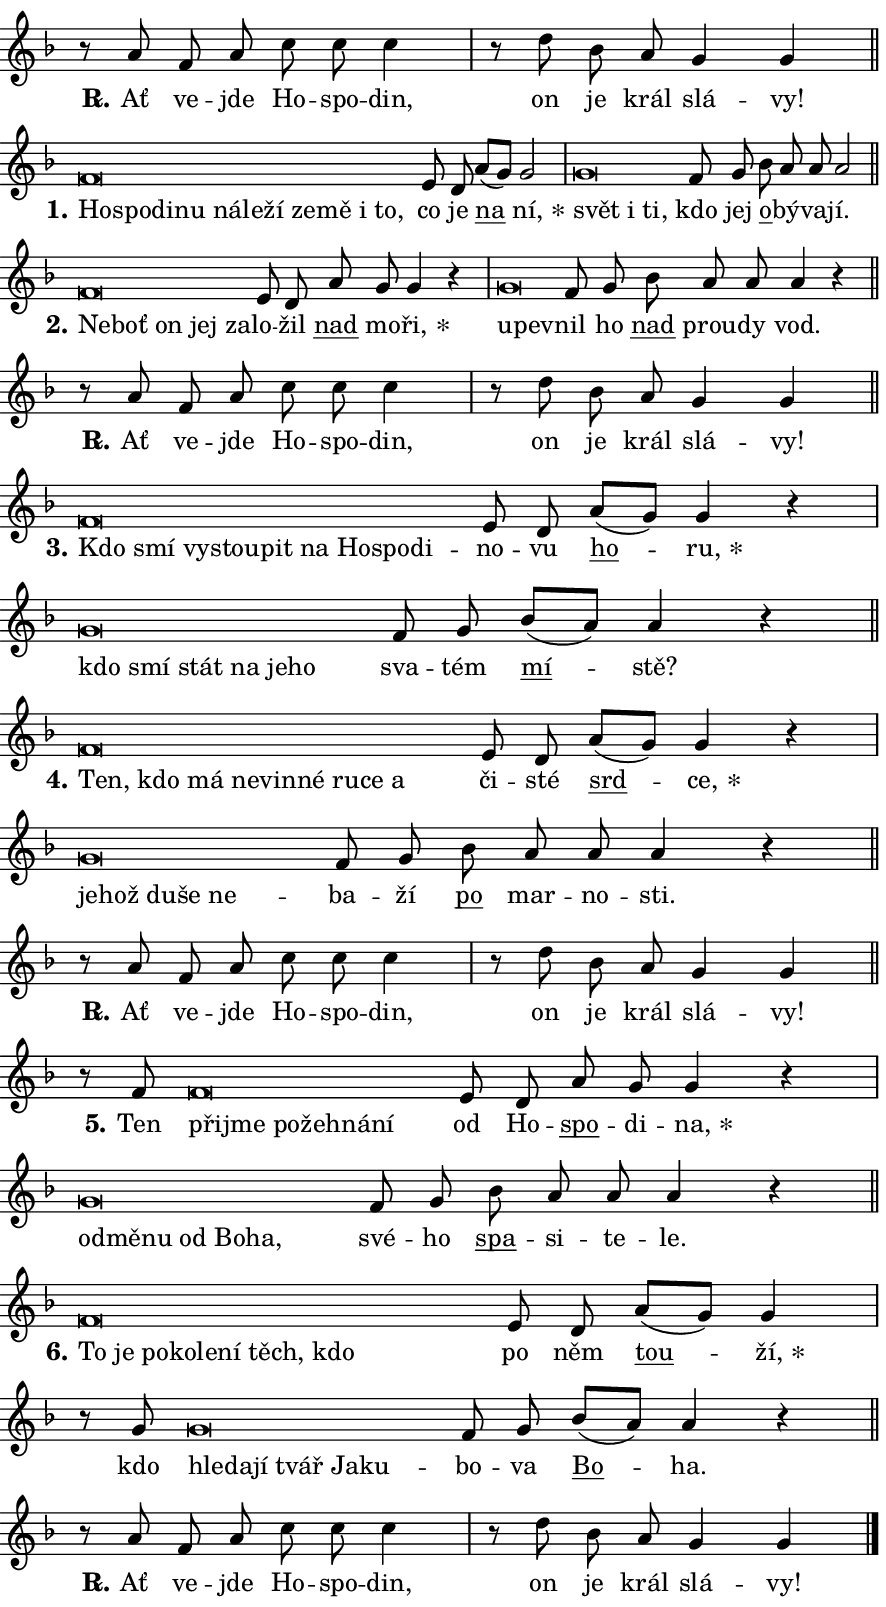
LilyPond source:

\version "2.24.0"
\header { tagline = "" }
\paper {
  indent = 0\cm
  top-margin = 0\cm
  right-margin = 0.13\cm % to fit lyric hyphens
  bottom-margin = 0\cm
  left-margin = 0\cm
  paper-width = 15\cm
  page-breaking = #ly:one-page-breaking
  system-system-spacing.basic-distance = #11
  score-system-spacing.basic-distance = #11
  ragged-last = ##f
}


%% Author: Thomas Morley
%% https://lists.gnu.org/archive/html/lilypond-user/2020-05/msg00002.html
#(define (line-position grob)
"Returns position of @var[grob} in current system:
   @code{'start}, if at first time-step
   @code{'end}, if at last time-step
   @code{'middle} otherwise
"
  (let* ((col (ly:item-get-column grob))
         (ln (ly:grob-object col 'left-neighbor))
         (rn (ly:grob-object col 'right-neighbor))
         (col-to-check-left (if (ly:grob? ln) ln col))
         (col-to-check-right (if (ly:grob? rn) rn col))
         (break-dir-left
           (and
             (ly:grob-property col-to-check-left 'non-musical #f)
             (ly:item-break-dir col-to-check-left)))
         (break-dir-right
           (and
             (ly:grob-property col-to-check-right 'non-musical #f)
             (ly:item-break-dir col-to-check-right))))
        (cond ((eqv? 1 break-dir-left) 'start)
              ((eqv? -1 break-dir-right) 'end)
              (else 'middle))))

#(define (tranparent-at-line-position vctor)
  (lambda (grob)
  "Relying on @code{line-position} select the relevant enry from @var{vctor}.
Used to determine transparency,"
    (case (line-position grob)
      ((end) (not (vector-ref vctor 0)))
      ((middle) (not (vector-ref vctor 1)))
      ((start) (not (vector-ref vctor 2))))))

noteHeadBreakVisibility =
#(define-music-function (break-visibility)(vector?)
"Makes @code{NoteHead}s transparent relying on @var{break-visibility}"
#{
  \override NoteHead.transparent =
    #(tranparent-at-line-position break-visibility)
#})

#(define delete-ledgers-for-transparent-note-heads
  (lambda (grob)
    "Reads whether a @code{NoteHead} is transparent.
If so this @code{NoteHead} is removed from @code{'note-heads} from
@var{grob}, which is supposed to be @code{LedgerLineSpanner}.
As a result ledgers are not printed for this @code{NoteHead}"
    (let* ((nhds-array (ly:grob-object grob 'note-heads))
           (nhds-list
             (if (ly:grob-array? nhds-array)
                 (ly:grob-array->list nhds-array)
                 '()))
           ;; Relies on the transparent-property being done before
           ;; Staff.LedgerLineSpanner.after-line-breaking is executed.
           ;; This is fragile ...
           (to-keep
             (remove
               (lambda (nhd)
                 (ly:grob-property nhd 'transparent #f))
               nhds-list)))
      ;; TODO find a better method to iterate over grob-arrays, similiar
      ;; to filter/remove etc for lists
      ;; For now rebuilt from scratch
      (set! (ly:grob-object grob 'note-heads)  '())
      (for-each
        (lambda (nhd)
          (ly:pointer-group-interface::add-grob grob 'note-heads nhd))
        to-keep))))

squashNotes = {
  \override NoteHead.X-extent = #'(-0.2 . 0.2)
  \override NoteHead.Y-extent = #'(-0.75 . 0)
  \override NoteHead.stencil =
    #(lambda (grob)
       (let ((pos (ly:grob-property grob 'staff-position)))
         (begin
           (if (< pos -7) (display "ERROR: Lower brevis then expected\n") (display ""))
           (if (<= pos -6) ly:text-interface::print ly:note-head::print))))
}
unSquashNotes = {
  \revert NoteHead.X-extent
  \revert NoteHead.Y-extent
  \revert NoteHead.stencil
}

hideNotes = \noteHeadBreakVisibility #begin-of-line-visible
unHideNotes = \noteHeadBreakVisibility #all-visible

% work-around for resetting accidentals
% https://lilypond.org/doc/v2.23/Documentation/notation/displaying-rhythms#unmetered-music
cadenzaMeasure = {
  \cadenzaOff
  \partial 1024 s1024
  \cadenzaOn
}

#(define-markup-command (accent layout props text) (markup?)
  "Underline accented syllable"
  (interpret-markup layout props
    #{\markup \override #'(offset . 4.3) \underline { #text }#}))

responsum = \markup \concat {
  "R" \hspace #-1.05 \path #0.1 #'((moveto 0 0.07) (lineto 0.9 0.8)) \hspace #0.05 "."
}

spaceSize = #0.6828661417322834 % exact space size for TeX Gyre Schola

\layout {
  \context {
    \Staff
    \remove "Time_signature_engraver"
    \override LedgerLineSpanner.after-line-breaking = #delete-ledgers-for-transparent-note-heads
  }
  \context {
    \Lyrics {
      \override LyricSpace.minimum-distance = \spaceSize
      \override LyricText.font-name = #"TeX Gyre Schola"
      \override LyricText.font-size = 1
      \override StanzaNumber.font-name = #"TeX Gyre Schola Bold"
      \override StanzaNumber.font-size = 1
    }
  }
  \context {
    \Score 
    \override NoteHead.text =
      #(lambda (grob) 
        (let ((pos (ly:grob-property grob 'staff-position)))
          #{\markup {
            \combine
              \halign #-0.55 \raise #(if (= pos -6) 0 0.5) \override #'(thickness . 2) \draw-line #'(3.2 . 0)
              \musicglyph "noteheads.sM1"
          }#}))
  }
}

% magnetic-lyrics.ily
%
%   written by
%     Jean Abou Samra <jean@abou-samra.fr>
%     Werner Lemberg <wl@gnu.org>
%
%   adapted by
%     Jiri Hon <jiri.hon@gmail.com>
%
% Version 2022-Apr-15

% https://www.mail-archive.com/lilypond-user@gnu.org/msg149350.html

#(define (Left_hyphen_pointer_engraver context)
   "Collect syllable-hyphen-syllable occurrences in lyrics and store
them in properties.  This engraver only looks to the left.  For
example, if the lyrics input is @code{foo -- bar}, it does the
following.

@itemize @bullet
@item
Set the @code{text} property of the @code{LyricHyphen} grob between
@q{foo} and @q{bar} to @code{foo}.

@item
Set the @code{left-hyphen} property of the @code{LyricText} grob with
text @q{foo} to the @code{LyricHyphen} grob between @q{foo} and
@q{bar}.
@end itemize

Use this auxiliary engraver in combination with the
@code{lyric-@/text::@/apply-@/magnetic-@/offset!} hook."
   (let ((hyphen #f)
         (text #f))
     (make-engraver
      (acknowledgers
       ((lyric-syllable-interface engraver grob source-engraver)
        (set! text grob)))
      (end-acknowledgers
       ((lyric-hyphen-interface engraver grob source-engraver)
        ;(when (not (grob::has-interface grob 'lyric-space-interface))
          (set! hyphen grob)));)
      ((stop-translation-timestep engraver)
       (when (and text hyphen)
         (ly:grob-set-object! text 'left-hyphen hyphen))
       (set! text #f)
       (set! hyphen #f)))))

#(define (lyric-text::apply-magnetic-offset! grob)
   "If the space between two syllables is less than the value in
property @code{LyricText@/.details@/.squash-threshold}, move the right
syllable to the left so that it gets concatenated with the left
syllable.

Use this function as a hook for
@code{LyricText@/.after-@/line-@/breaking} if the
@code{Left_@/hyphen_@/pointer_@/engraver} is active."
   (let ((hyphen (ly:grob-object grob 'left-hyphen #f)))
     (when hyphen
       (let ((left-text (ly:spanner-bound hyphen LEFT)))
         (when (grob::has-interface left-text 'lyric-syllable-interface)
           (let* ((common (ly:grob-common-refpoint grob left-text X))
                  (this-x-ext (ly:grob-extent grob common X))
                  (left-x-ext
                   (begin
                     ;; Trigger magnetism for left-text.
                     (ly:grob-property left-text 'after-line-breaking)
                     (ly:grob-extent left-text common X)))
                  ;; `delta` is the gap width between two syllables.
                  (delta (- (interval-start this-x-ext)
                            (interval-end left-x-ext)))
                  (details (ly:grob-property grob 'details))
                  (threshold (assoc-get 'squash-threshold details 0.2)))
             (when (< delta threshold)
               (let* (;; We have to manipulate the input text so that
                      ;; ligatures crossing syllable boundaries are not
                      ;; disabled.  For languages based on the Latin
                      ;; script this is essentially a beautification.
                      ;; However, for non-Western scripts it can be a
                      ;; necessity.
                      (lt (ly:grob-property left-text 'text))
                      (rt (ly:grob-property grob 'text))
                      (is-space (grob::has-interface hyphen 'lyric-space-interface))
                      (space (if is-space " " ""))
                      (extra-delta (if is-space spaceSize 0))
                      ;; Append new syllable.
                      (ltrt-space (if (and (string? lt) (string? rt))
                                (string-append lt space rt)
                                (make-concat-markup (list lt space rt))))
                      ;; Right-align `ltrt` to the right side.
                      (ltrt-space-markup (grob-interpret-markup
                               grob
                               (make-translate-markup
                                (cons (interval-length this-x-ext) 0)
                                (make-right-align-markup ltrt-space)))))
                 (begin
                   ;; Don't print `left-text`.
                   (ly:grob-set-property! left-text 'stencil #f)
                   ;; Set text and stencil (which holds all collected
                   ;; syllables so far) and shift it to the left.
                   (ly:grob-set-property! grob 'text ltrt-space)
                   (ly:grob-set-property! grob 'stencil ltrt-space-markup)
                   (ly:grob-translate-axis! grob (- (- delta extra-delta)) X))))))))))


#(define (lyric-hyphen::displace-bounds-first grob)
   ;; Make very sure this callback isn't triggered too early.
   (let ((left (ly:spanner-bound grob LEFT))
         (right (ly:spanner-bound grob RIGHT)))
     (ly:grob-property left 'after-line-breaking)
     (ly:grob-property right 'after-line-breaking)
     (ly:lyric-hyphen::print grob)))

squashThreshold = #0.4

\layout {
  \context {
    \Lyrics
    \consists #Left_hyphen_pointer_engraver
    \override LyricText.after-line-breaking =
      #lyric-text::apply-magnetic-offset!
    \override LyricHyphen.stencil = #lyric-hyphen::displace-bounds-first
    \override LyricText.details.squash-threshold = \squashThreshold
    \override LyricHyphen.minimum-distance = 0
    \override LyricHyphen.minimum-length = \squashThreshold
  }
}

squashText = \override LyricText.details.squash-threshold = 9999
unSquashText = \override LyricText.details.squash-threshold = \squashThreshold

leftText = \override LyricText.self-alignment-X = #LEFT
unLeftText = \revert LyricText.self-alignment-X

starOffset = #(lambda (grob) 
                (let ((x_offset (ly:self-alignment-interface::aligned-on-x-parent grob)))
                  (if (= x_offset 0) 0 (+ x_offset 1.2))))

star = #(define-music-function (syllable)(string?)
"Append star separator at the end of a syllable"
#{
  \once \override LyricText.X-offset = #starOffset
  \lyricmode { \markup {
    #syllable
    \override #'((font-name . "TeX Gyre Schola Bold")) \hspace #0.2 \lower #0.65 \larger "*"
  } }
#})

starAccent = #(define-music-function (syllable)(string?)
"Append star separator at the end of a syllable and make accent"
#{
  \once \override LyricText.X-offset = #starOffset
  \lyricmode { \markup {
    \accent #syllable
    \override #'((font-name . "TeX Gyre Schola Bold")) \hspace #0.2 \lower #0.65 \larger "*"
  } }
#})

breath = #(define-music-function (syllable)(string?)
"Append breathing indicator at the end of a syllable"
#{
  \lyricmode { \markup { #syllable "+" } }
#})

optionalBreath = #(define-music-function (syllable)(string?)
"Append optional breathing indicator at the end of a syllable"
#{
  \lyricmode { \markup { #syllable "(+)" } }
#})


\score {
    <<
        \new Voice = "melody" { \cadenzaOn \key f \major \relative { r8 a' f a c c c4 \cadenzaMeasure \bar "|" r8 d bes a g4 g \cadenzaMeasure \bar "||" \break } }
        \new Lyrics \lyricsto "melody" { \lyricmode { \set stanza = \responsum
Ať ve -- jde Ho -- spo -- din, on je král slá -- vy! } }
    >>
    \layout {}
}

\score {
    <<
        \new Voice = "melody" { \cadenzaOn \key f \major \relative { \squashNotes f'\breve*1/16 \hideNotes \breve*1/16 \bar "" \breve*1/16 \bar "" \breve*1/16 \bar "" \breve*1/16 \bar "" \breve*1/16 \bar "" \breve*1/16 \bar "" \breve*1/16 \bar "" \breve*1/16 \bar "" \breve*1/16 \breve*1/16 \bar "" \unHideNotes \unSquashNotes e8 d \bar "" a'[( g)] g2 \cadenzaMeasure \bar "|" \squashNotes g\breve*1/16 \hideNotes \breve*1/16 \breve*1/16 \bar "" \unHideNotes \unSquashNotes f8 g \bar "" bes a a a2 \cadenzaMeasure \bar "||" \break } }
        \new Lyrics \lyricsto "melody" { \lyricmode { \set stanza = "1."
\leftText Ho -- \squashText spo -- di -- nu ná -- le -- ží ze -- mě i to, \unLeftText \unSquashText co je \markup \accent na \star ní, \leftText svět \squashText i ti, \unLeftText \unSquashText kdo jej \markup \accent o -- bý -- va -- jí. } }
    >>
    \layout {}
}

\score {
    <<
        \new Voice = "melody" { \cadenzaOn \key f \major \relative { \squashNotes f'\breve*1/16 \hideNotes \breve*1/16 \bar "" \breve*1/16 \bar "" \breve*1/16 \breve*1/16 \bar "" \unHideNotes \unSquashNotes e8 d \bar "" a' g g4 r \cadenzaMeasure \bar "|" \squashNotes g\breve*1/16 \hideNotes \breve*1/16 \bar "" \unHideNotes \unSquashNotes f8 g \bar "" bes a a a4 r \cadenzaMeasure \bar "||" \break } }
        \new Lyrics \lyricsto "melody" { \lyricmode { \set stanza = "2."
\leftText Ne -- \squashText boť on jej za -- \unLeftText \unSquashText lo -- žil \markup \accent nad mo -- \star ři, \leftText u -- \squashText pev -- \unLeftText \unSquashText nil ho \markup \accent nad prou -- dy vod. } }
    >>
    \layout {}
}

\score {
    <<
        \new Voice = "melody" { \cadenzaOn \key f \major \relative { r8 a' f a c c c4 \cadenzaMeasure \bar "|" r8 d bes a g4 g \cadenzaMeasure \bar "||" \break } }
        \new Lyrics \lyricsto "melody" { \lyricmode { \set stanza = \responsum
Ať ve -- jde Ho -- spo -- din, on je král slá -- vy! } }
    >>
    \layout {}
}

\score {
    <<
        \new Voice = "melody" { \cadenzaOn \key f \major \relative { \squashNotes f'\breve*1/16 \hideNotes \breve*1/16 \bar "" \breve*1/16 \bar "" \breve*1/16 \bar "" \breve*1/16 \bar "" \breve*1/16 \bar "" \breve*1/16 \bar "" \breve*1/16 \breve*1/16 \bar "" \unHideNotes \unSquashNotes e8 d \bar "" a'[( g)] g4 r \cadenzaMeasure \bar "|" \squashNotes g\breve*1/16 \hideNotes \breve*1/16 \bar "" \breve*1/16 \bar "" \breve*1/16 \bar "" \breve*1/16 \breve*1/16 \bar "" \unHideNotes \unSquashNotes f8 g \bar "" bes[( a)] a4 r \cadenzaMeasure \bar "||" \break } }
        \new Lyrics \lyricsto "melody" { \lyricmode { \set stanza = "3."
\leftText Kdo \squashText smí vy -- stou -- pit na Ho -- spo -- di -- \unLeftText \unSquashText no -- vu \markup \accent ho -- \star ru, \leftText kdo \squashText smí stát na je -- ho \unLeftText \unSquashText sva -- tém \markup \accent mí -- stě? } }
    >>
    \layout {}
}

\score {
    <<
        \new Voice = "melody" { \cadenzaOn \key f \major \relative { \squashNotes f'\breve*1/16 \hideNotes \breve*1/16 \bar "" \breve*1/16 \bar "" \breve*1/16 \bar "" \breve*1/16 \bar "" \breve*1/16 \bar "" \breve*1/16 \bar "" \breve*1/16 \breve*1/16 \bar "" \unHideNotes \unSquashNotes e8 d \bar "" a'[( g)] g4 r \cadenzaMeasure \bar "|" \squashNotes g\breve*1/16 \hideNotes \breve*1/16 \bar "" \breve*1/16 \bar "" \breve*1/16 \breve*1/16 \bar "" \unHideNotes \unSquashNotes f8 g \bar "" bes a a a4 r \cadenzaMeasure \bar "||" \break } }
        \new Lyrics \lyricsto "melody" { \lyricmode { \set stanza = "4."
\leftText Ten, \squashText kdo má ne -- vin -- né ru -- ce a \unLeftText \unSquashText či -- sté \markup \accent srd -- \star ce, \leftText je -- \squashText hož du -- še ne -- \unLeftText \unSquashText ba -- ží \markup \accent po mar -- no -- sti. } }
    >>
    \layout {}
}

\score {
    <<
        \new Voice = "melody" { \cadenzaOn \key f \major \relative { r8 a' f a c c c4 \cadenzaMeasure \bar "|" r8 d bes a g4 g \cadenzaMeasure \bar "||" \break } }
        \new Lyrics \lyricsto "melody" { \lyricmode { \set stanza = \responsum
Ať ve -- jde Ho -- spo -- din, on je král slá -- vy! } }
    >>
    \layout {}
}

\score {
    <<
        \new Voice = "melody" { \cadenzaOn \key f \major \relative { r8 f' \squashNotes f\breve*1/16 \hideNotes \breve*1/16 \bar "" \breve*1/16 \bar "" \breve*1/16 \bar "" \breve*1/16 \breve*1/16 \bar "" \unHideNotes \unSquashNotes e8 d \bar "" a' g g4 r \cadenzaMeasure \bar "|" \squashNotes g\breve*1/16 \hideNotes \breve*1/16 \bar "" \breve*1/16 \bar "" \breve*1/16 \bar "" \breve*1/16 \breve*1/16 \bar "" \unHideNotes \unSquashNotes f8 g \bar "" bes a a a4 r \cadenzaMeasure \bar "||" \break } }
        \new Lyrics \lyricsto "melody" { \lyricmode { \set stanza = "5."
Ten \leftText při -- \squashText jme po -- žeh -- ná -- ní \unLeftText \unSquashText od Ho -- \markup \accent spo -- di -- \star na, \leftText od -- \squashText mě -- nu od Bo -- ha, \unLeftText \unSquashText své -- ho \markup \accent spa -- si -- te -- le. } }
    >>
    \layout {}
}

\score {
    <<
        \new Voice = "melody" { \cadenzaOn \key f \major \relative { \squashNotes f'\breve*1/16 \hideNotes \breve*1/16 \bar "" \breve*1/16 \bar "" \breve*1/16 \bar "" \breve*1/16 \bar "" \breve*1/16 \bar "" \breve*1/16 \breve*1/16 \bar "" \unHideNotes \unSquashNotes e8 d \bar "" a'[( g)] g4 \cadenzaMeasure \bar "|" r8 g \squashNotes g\breve*1/16 \hideNotes \breve*1/16 \bar "" \breve*1/16 \bar "" \breve*1/16 \bar "" \breve*1/16 \breve*1/16 \bar "" \unHideNotes \unSquashNotes f8 g \bar "" bes[( a)] a4 r \cadenzaMeasure \bar "||" \break } }
        \new Lyrics \lyricsto "melody" { \lyricmode { \set stanza = "6."
\leftText To \squashText je po -- ko -- le -- ní těch, kdo \unLeftText \unSquashText po něm \markup \accent tou -- \star ží, kdo \leftText hle -- \squashText da -- jí tvář Ja -- ku -- \unLeftText \unSquashText bo -- va \markup \accent Bo -- ha. } }
    >>
    \layout {}
}

\score {
    <<
        \new Voice = "melody" { \cadenzaOn \key f \major \relative { r8 a' f a c c c4 \cadenzaMeasure \bar "|" r8 d bes a g4 g \cadenzaMeasure \bar "||" \break } \bar "|." }
        \new Lyrics \lyricsto "melody" { \lyricmode { \set stanza = \responsum
Ať ve -- jde Ho -- spo -- din, on je král slá -- vy! } }
    >>
    \layout {}
}
